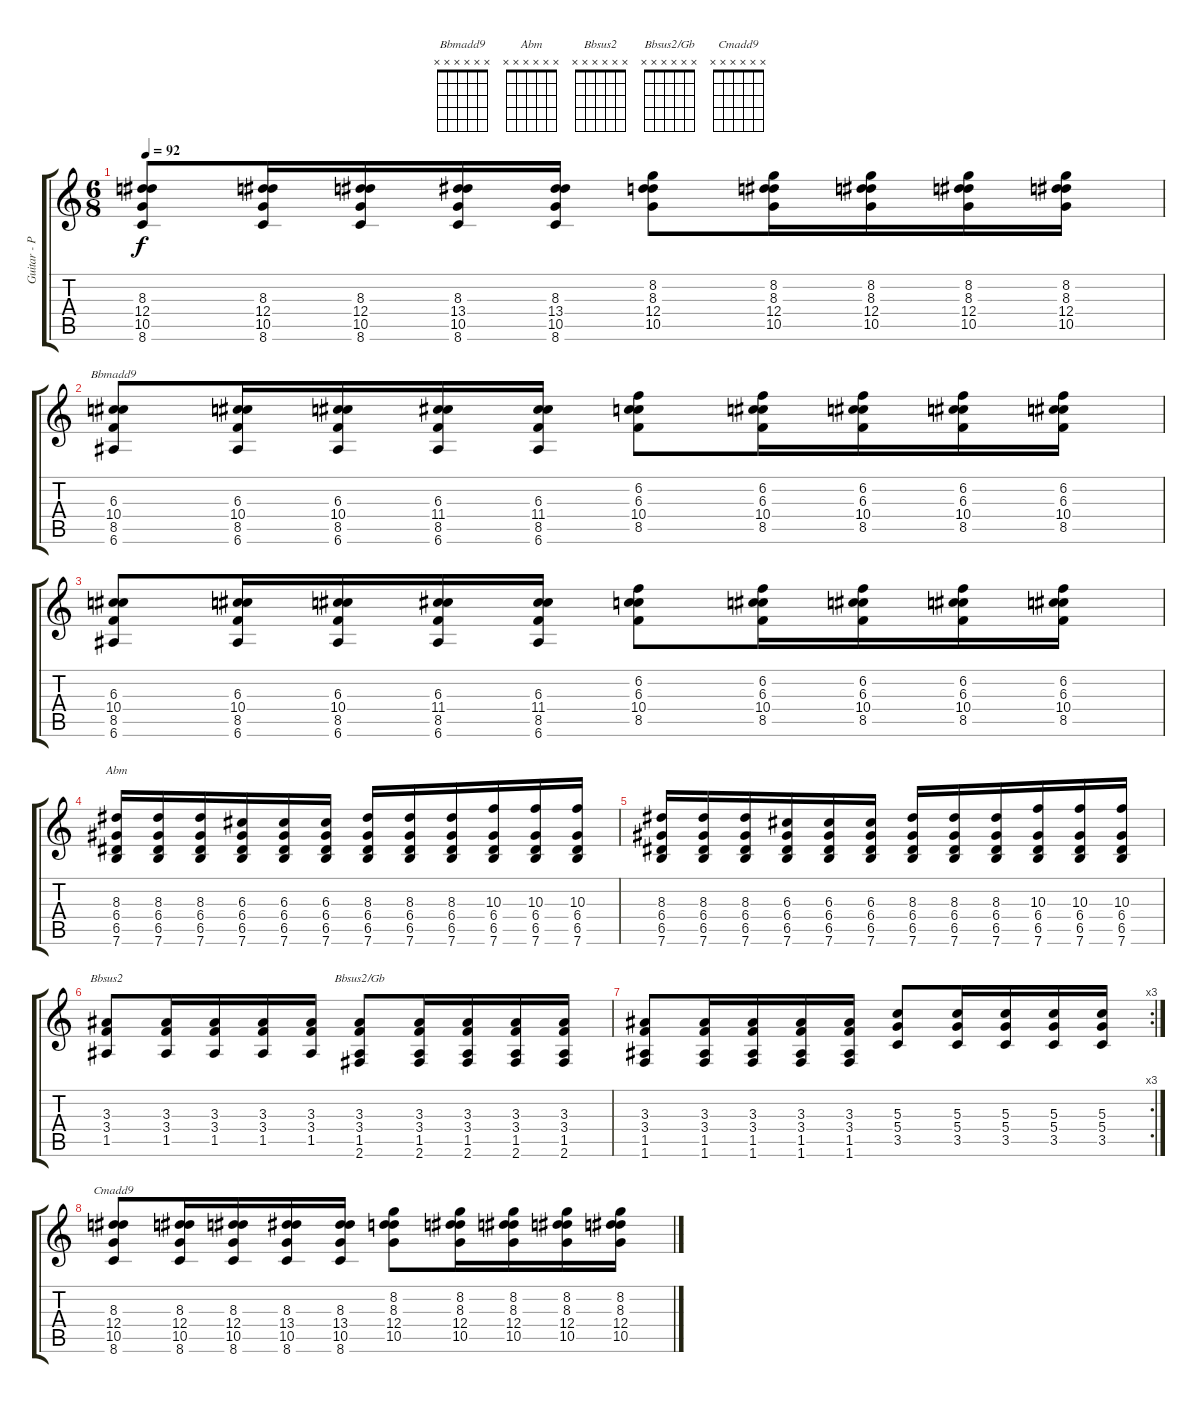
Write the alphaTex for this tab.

\track ("Guitar - Peter Lindgren" "Guitar - P") {instrument distortionguitar}
\staff {score tabs}
\tuning (E4 B3 G3 D3 A2 E2) {hide}
\chord ("Bbmadd9" x x x x x x)
\chord ("Abm" x x x x x x)
\chord ("Bbsus2" x x x x x x)
\chord ("Bbsus2/Gb" x x x x x x)
\chord ("Cmadd9" x x x x x x)
\ts (6 8)
\tempo 92
\clef g2
\ks c
(8.3 12.4 10.5 8.6).8{dy f} (8.3 12.4 10.5 8.6).16 (8.3 12.4 10.5 8.6).16 (8.3 13.4 10.5 8.6).16 (8.3 13.4 10.5 8.6).16 (8.2 8.3 12.4 10.5).8 (8.2 8.3 12.4 10.5).16 (8.2 8.3 12.4 10.5).16 (8.2 8.3 12.4 10.5).16 (8.2 8.3 12.4 10.5).16 |
(6.3 10.4 8.5 6.6).8{ch "Bbmadd9"} (6.3 10.4 8.5 6.6).16 (6.3 10.4 8.5 6.6).16 (6.3 11.4 8.5 6.6).16 (6.3 11.4 8.5 6.6).16 (6.2 6.3 10.4 8.5).8 (6.2 6.3 10.4 8.5).16 (6.2 6.3 10.4 8.5).16 (6.2 6.3 10.4 8.5).16 (6.2 6.3 10.4 8.5).16 |
(6.3 10.4 8.5 6.6).8 (6.3 10.4 8.5 6.6).16 (6.3 10.4 8.5 6.6).16 (6.3 11.4 8.5 6.6).16 (6.3 11.4 8.5 6.6).16 (6.2 6.3 10.4 8.5).8 (6.2 6.3 10.4 8.5).16 (6.2 6.3 10.4 8.5).16 (6.2 6.3 10.4 8.5).16 (6.2 6.3 10.4 8.5).16 |
(8.3 6.4 6.5 7.6).16{ch "Abm"} (8.3 6.4 6.5 7.6).16 (8.3 6.4 6.5 7.6).16 (6.3 6.4 6.5 7.6).16 (6.3 6.4 6.5 7.6).16 (6.3 6.4 6.5 7.6).16 (8.3 6.4 6.5 7.6).16 (8.3 6.4 6.5 7.6).16 (8.3 6.4 6.5 7.6).16 (10.3 6.4 6.5 7.6).16 (10.3 6.4 6.5 7.6).16 (10.3 6.4 6.5 7.6).16 |
(8.3 6.4 6.5 7.6).16 (8.3 6.4 6.5 7.6).16 (8.3 6.4 6.5 7.6).16 (6.3 6.4 6.5 7.6).16 (6.3 6.4 6.5 7.6).16 (6.3 6.4 6.5 7.6).16 (8.3 6.4 6.5 7.6).16 (8.3 6.4 6.5 7.6).16 (8.3 6.4 6.5 7.6).16 (10.3 6.4 6.5 7.6).16 (10.3 6.4 6.5 7.6).16 (10.3 6.4 6.5 7.6).16 |
(3.3 3.4 1.5).8{ch "Bbsus2"} (3.3 3.4 1.5).16 (3.3 3.4 1.5).16 (3.3 3.4 1.5).16 (3.3 3.4 1.5).16 (3.3 3.4 1.5 2.6).8{ch "Bbsus2/Gb"} (3.3 3.4 1.5 2.6).16 (3.3 3.4 1.5 2.6).16 (3.3 3.4 1.5 2.6).16 (3.3 3.4 1.5 2.6).16 |
\rc 3
(3.3 3.4 1.5 1.6).8 (3.3 3.4 1.5 1.6).16 (3.3 3.4 1.5 1.6).16 (3.3 3.4 1.5 1.6).16 (3.3 3.4 1.5 1.6).16 (5.3 5.4 3.5).8 (5.3 5.4 3.5).16 (5.3 5.4 3.5).16 (5.3 5.4 3.5).16 (5.3 5.4 3.5).16 |
(8.3 12.4 10.5 8.6).8{ch "Cmadd9" instrument distortionguitar} (8.3 12.4 10.5 8.6).16 (8.3 12.4 10.5 8.6).16 (8.3 13.4 10.5 8.6).16 (8.3 13.4 10.5 8.6).16 (8.2 8.3 12.4 10.5).8 (8.2 8.3 12.4 10.5).16 (8.2 8.3 12.4 10.5).16 (8.2 8.3 12.4 10.5).16 (8.2 8.3 12.4 10.5).16
